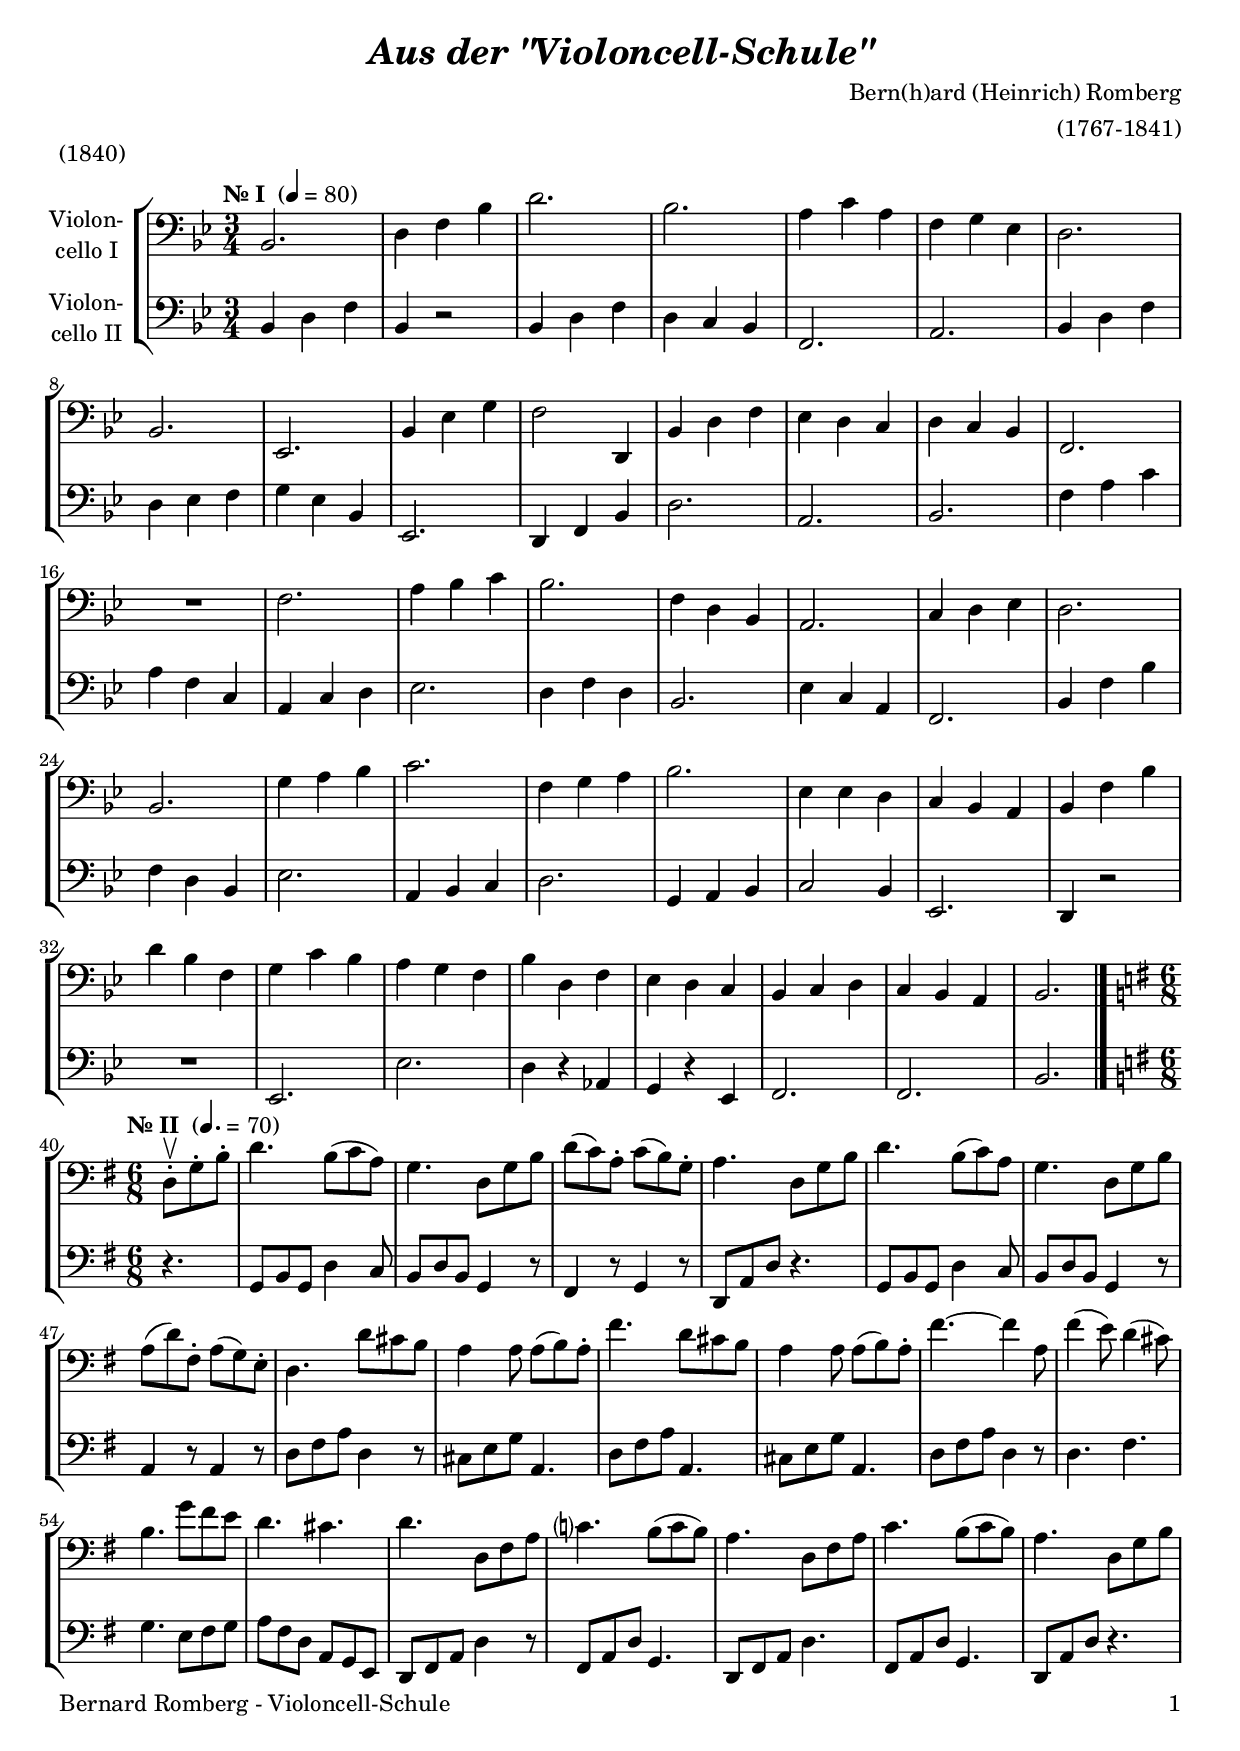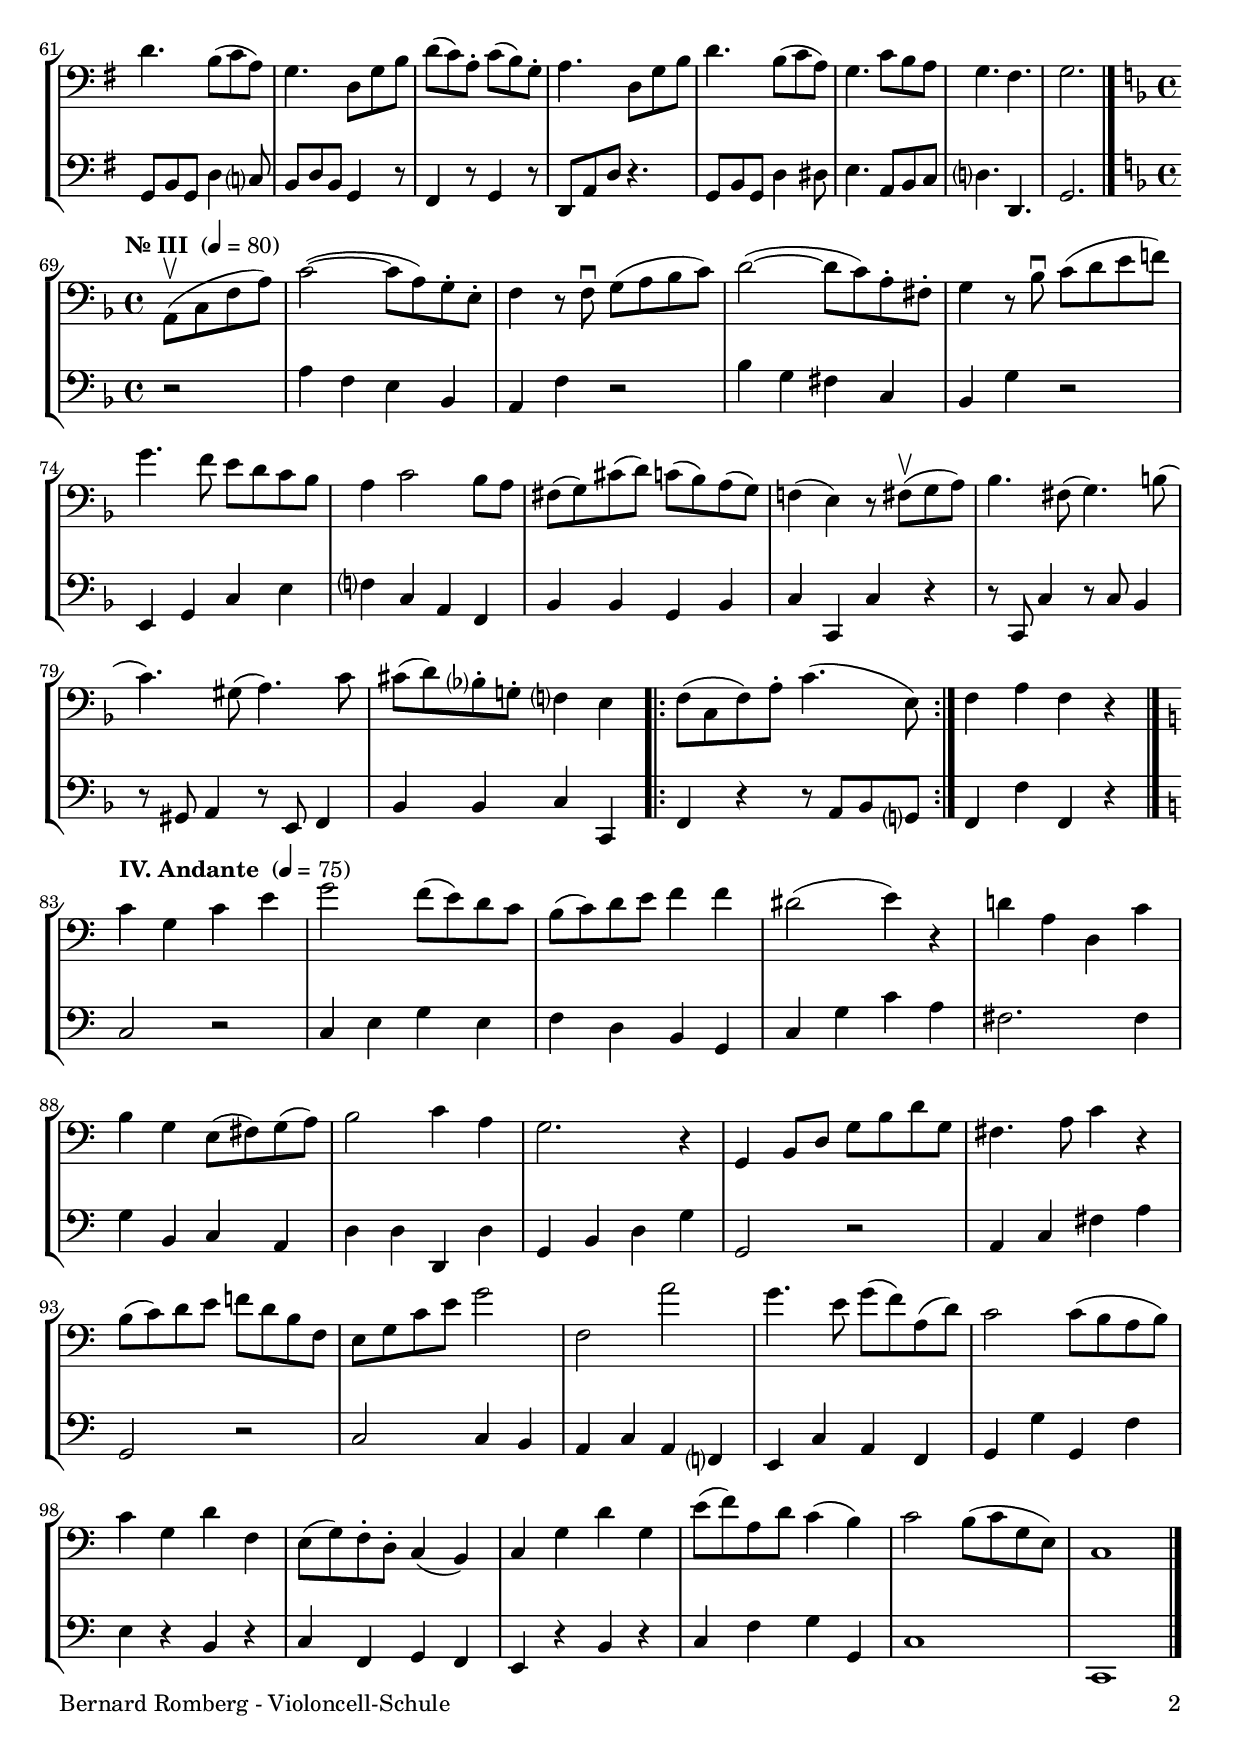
\version "2.18.2"
\include "deutsch.ly"
  
#(set-global-staff-size 20)

\header {
  title     = \markup \bold \italic "Aus der \"Violoncell-Schule\""
  composer  = "Bern(h)ard (Heinrich) Romberg"
  arranger  = "(1767-1841)"
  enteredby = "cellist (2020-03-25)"
  piece     = "(1840)"
}

voiceconsts = {
  \key b \major
  \time 3/4
  \clef "bass"
%  \numericTimeSignature
  \compressFullBarRests
  % Set default beaming for all staves
  \set Timing.beamExceptions = #'()
  \set Timing.baseMoment     = #(ly:make-moment 1 4)
  \set Timing.beatStructure  = #'(1 1 1)
}

micl = "clarinet"
mifl = "flute"
miob = "oboe"
mifh = "french horn"
misx = "tenor sax"
mist = "string ensemble 1"
miba = "cello"
%miba = "bassoon"
mikl = "harpsichord"

introa = {        \tempo "Nr. I "       4=80 }
introb = { \break \tempo "Nr. II "     4.=70 \time 6/8 \key g \major }
introc = { \break \tempo "Nr. III "     4=80 \time 4/4 \key f \major }
introd = { \break \tempo "IV. Andante " 4=75 \key c \major }

va = \relative c {
  \voiceconsts

  \introa
  b2.
  d4 f b
  d2.
  b
  a4 c a
  f g es
  d2.
  b
  es,

  b'4 es g
  f2 d,4
  b' d f
  es d c
  d c b
  f2.
  R
  f'
  a4 b c
  b2.

  f4 d b
  a2.
  c4 d es
  d2.
  b
  g'4 a b
  c2.
  f,4 g a
  b2.
  es,4 es d

  c b a
  b f' b
  d b f
  g c b
  a g f
  b d, f
  es d c
  b c d
  c b a
  b2. \bar "|."

  \introb
  \partial 4. d8-.\upbow g-. h-.
  d4. h8( c a)
  g4.
  d8 g h
  d( c) a-. c( h) g-.
  a4. d,8 g h
  d4. h8( c) a
  g4. d8 g h

  a( d) fis,-. a( g) e-.
  d4. d'8 cis h
  a4 a8 a( h) a-.
  fis'4. d8 cis h
  a4 a8 a( h) a-.
  fis'4.~ fis4 a,8
  fis'4( e8) d4( cis8)

  h4. g'8 fis e
  d4. cis
  d d,8 fis a
  c?4. h8( c h)
  a4. d,8 fis a
  c4. h8( c h)
  a4. d,8 g h

  d4. h8( c a)
  g4. d8 g h
  d( c) a-. c( h) g-.
  a4. d,8 g h
  d4. h8( c a)
  g4. c8 h a
  g4. fis
  g2. \bar "|."

  \introc
  \partial 2 a,8(\upbow c f a)
  c2(~ c8 a) g-. e-.
  f4 r8 f\downbow g( a b c)
  d2(~ d8 c) a-. fis-.
  g4 r8 b\downbow c( d e f!)
  g4. f8 e d c b
  a4 c2 b8 a

  fis( g) cis( d) c( b) a( g)
  f!4( e) r8 fis(\upbow g a)
  b4. fis8( g4.) h8(
  c4.) gis8( a4.) c8
  cis( d) b?-. g!-. f?4 e
  \repeat volta 2 {
    f8( c f) a-. c4.( e,8)
  }
  f4 a f r \bar "|."

  \introd
  c' g c e
  g2 f8( e) d c
  h( c) d e f4 f
  dis2( e4) r
  d! a d, c'
  h g e8( fis) g( a)
  h2 c4 a

  g2. r4
  g, h8 d g h d g,
  fis4. a8 c4 r
  h8( c) d e f! d h f
  e g c e g2
  f, a'

  g4. e8 g( f) a,( d)
  c2 c8( h a h)
  c4 g d' f,
  e8( g) f-. d-. c4( h)
  c g' d' g,
  e'8( f) a, d c4( h)
  c2 h8( c g e)
  c1 \bar "|."
}

vb = \relative c {
  \voiceconsts

  b4 d f
  b, r2
  b4 d f
  d c b
  f2.
  a
  b4 d f
  d es f
  g es b

  es,2.
  d4 f b
  d2.
  a
  b
  f'4 a c
  a f c
  a c d
  es2.
  d4 f d

  b2.
  es4 c a
  f2.
  b4 f' b
  f d b
  es2.
  a,4 b c
  d2.
  g,4 a b
  c2 b4

  es,2.
  d4 r2
  R2.
  es
  es'
  d4 r as
  g r es
  f2.
  f
  b \bar "|."

  \introb
  \partial 4. r4.
  g8 h g d'4 c8
  h d h g4 r8
  fis4 r8 g4 r8
  d a' d r4.
  g,8 h g d'4 c8
  h d h g4 r8

  a4 r8 a4 r8
  d fis a d,4 r8
  cis e g a,4.
  d8 fis a a,4.
  cis8 e g a,4.
  d8 fis a d,4 r8
  d4. fis

  g e8 fis g
  a fis d a g e
  d fis a d4 r8
  fis, a d g,4.
  d8 fis a d4.
  fis,8 a d g,4.
  d8 a' d r4.

  g,8 h g d'4 c?8
  h d h g4 r8
  fis4 r8 g4 r8
  d a' d r4.
  g,8 h g d'4 dis8
  e4. a,8 h c
  d?4. d,
  g2. \bar "|."

  \introc
  \partial 2 r2
  a'4 f e b
  a f' r2
  b4 g fis c
  b g' r2
  e,4 g c e
  f? c a f

  b b g b
  c c, c' r
  r8 c, c'4 r8 c b4
  r8 gis a4 r8 e f4
  b b c c,
  \repeat volta 2 {
    f r r8 a b g?
  }
  f4 f' f, r \bar "|."

  \introd
  c'2 r
  c4 e g e
  f d h g
  c g' c a
  fis2. fis4
  g h, c a
  d d d, d'

  g, h d g
  g,2 r
  a4 c fis a
  g,2 r
  c c4 h
  a c a f?

  e c' a f
  g g' g, f'
  e r h r
  c f, g f
  e r h' r
  c f g g,
  c1
  c, \bar "|."
}


music = \new StaffGroup <<
      \new Staff {
	\set Staff.midiInstrument = \miba
	\set Staff.instrumentName = \markup \center-column { "Violon-" "cello I" }
	\transpose b b { \va }
      }

      \new Staff {
	\set Staff.midiInstrument = \miba
	\set Staff.instrumentName = \markup \center-column { "Violon-" "cello II" }
	\transpose b b { \vb }
      }
>>

\book {
 \paper {
    print-page-number = ##t
    print-first-page-number = ##t
    ragged-last-bottom = ##f
    oddHeaderMarkup = \markup \null
    evenHeaderMarkup = \markup \null
    oddFooterMarkup = \markup {
      \fill-line {
        \on-the-fly #print-page-number-check-first
	"Bernard Romberg - Violoncell-Schule" \fromproperty #'page:page-number-string
      }
    }
    evenFooterMarkup = \oddFooterMarkup
  }  \score {
    \music
    \layout {}
  }

  \score {
    \unfoldRepeats \music

    \midi {
      \context {
        \Score
      }
    }
  }
}
